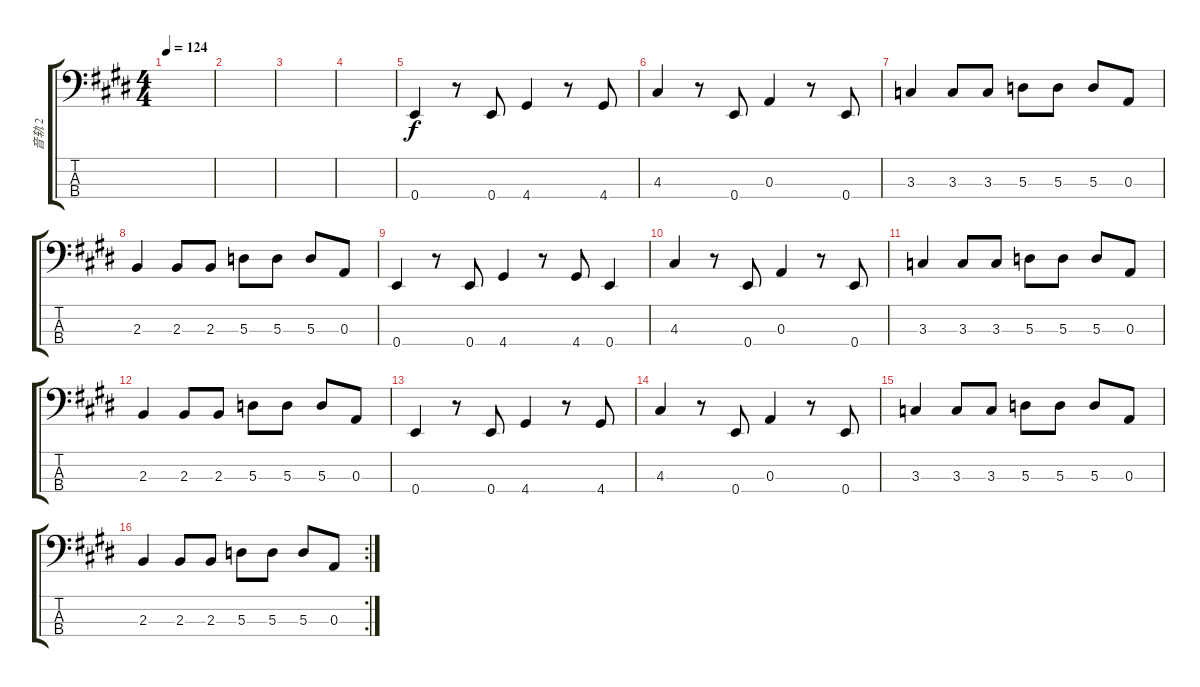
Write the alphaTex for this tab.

\track ("音轨 2" "音轨 2") {instrument electricbassfinger}
\staff {score tabs}
\tuning (G2 D2 A1 E1) {hide}
\ts (4 4)
\tempo 124
\clef f4
\ks c#minor
|
|
|
|
0.4.4 r.8 0.4.8 4.4.4 r.8 4.4.8 |
4.3.4 r.8 0.4.8 0.3.4 r.8 0.4.8 |
3.3.4 3.3.8 3.3.8 5.3.8 5.3.8 5.3.8 0.3.8 |
2.3.4 2.3.8 2.3.8 5.3.8 5.3.8 5.3.8 0.3.8 |
0.4.4 r.8 0.4.8 4.4.4 r.8 4.4.8 0.4.4 |
4.3.4 r.8 0.4.8 0.3.4 r.8 0.4.8 |
3.3.4 3.3.8 3.3.8 5.3.8 5.3.8 5.3.8 0.3.8 |
2.3.4 2.3.8 2.3.8 5.3.8 5.3.8 5.3.8 0.3.8 |
0.4.4 r.8 0.4.8 4.4.4 r.8 4.4.8 |
4.3.4 r.8 0.4.8 0.3.4 r.8 0.4.8 |
3.3.4 3.3.8 3.3.8 5.3.8 5.3.8 5.3.8 0.3.8 |
\rc 2
2.3.4 2.3.8 2.3.8 5.3.8 5.3.8 5.3.8 0.3.8
